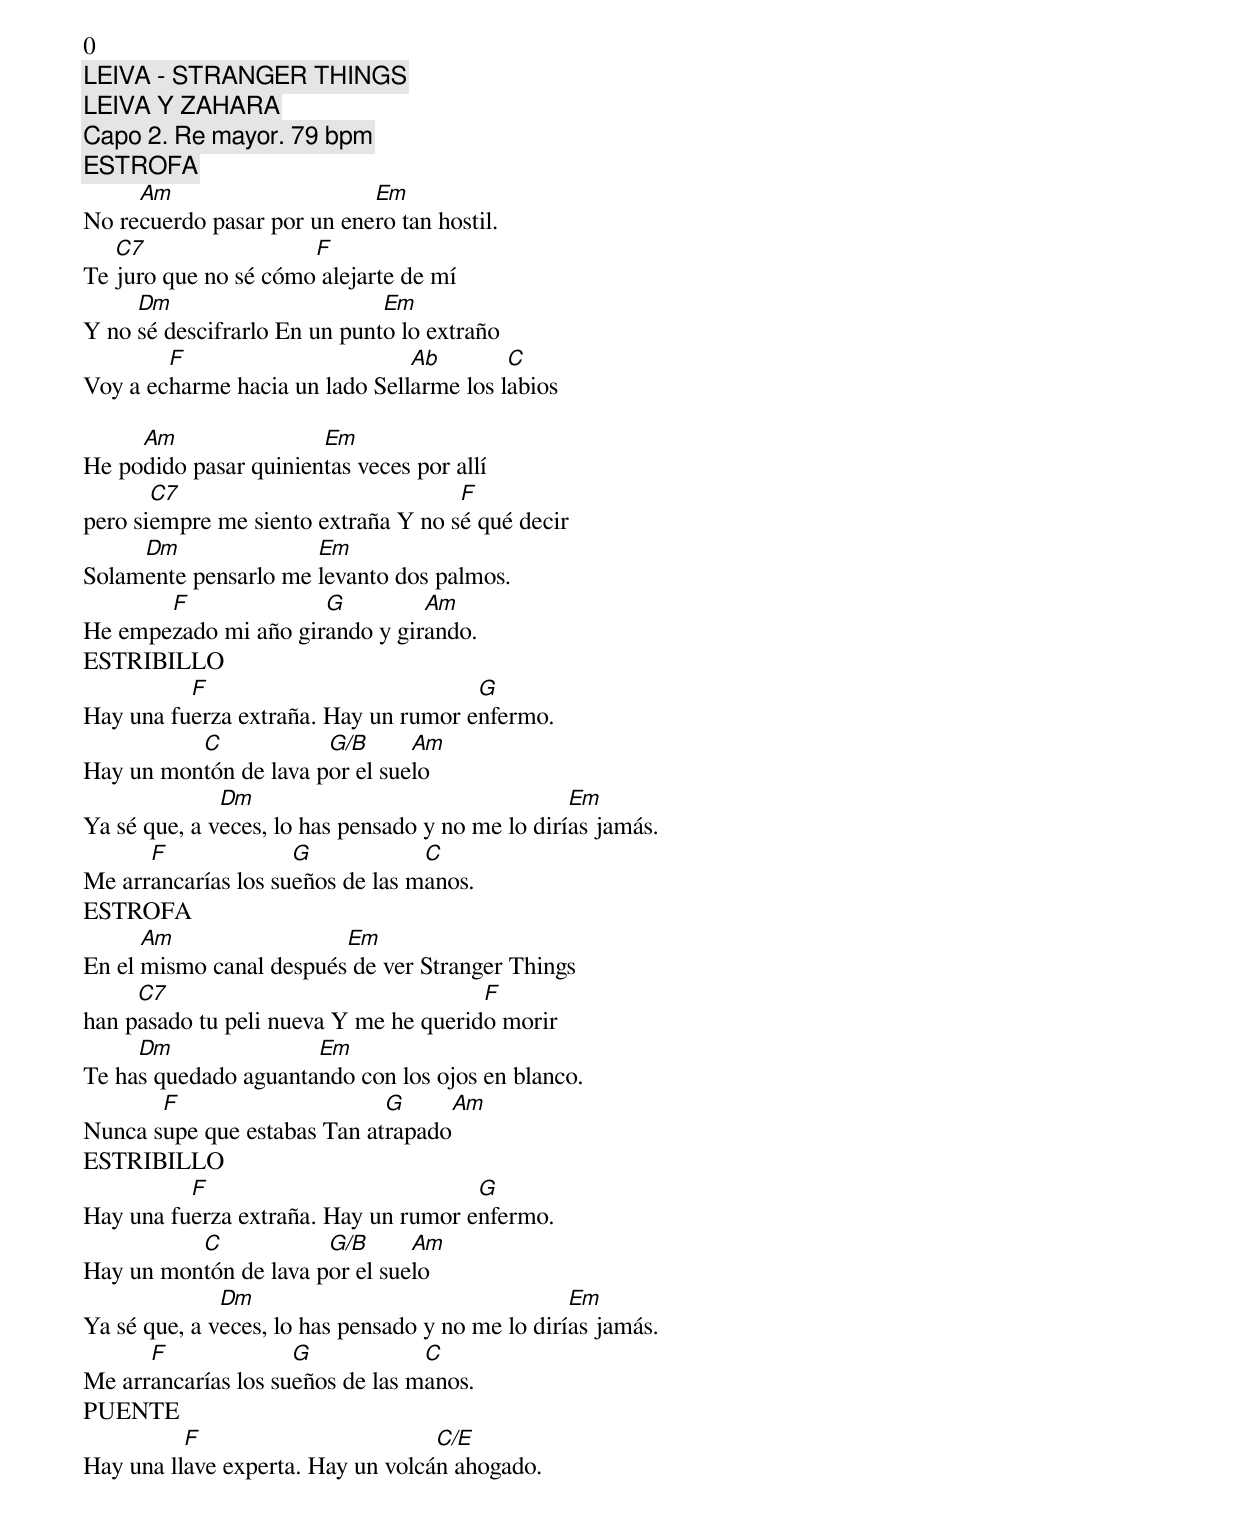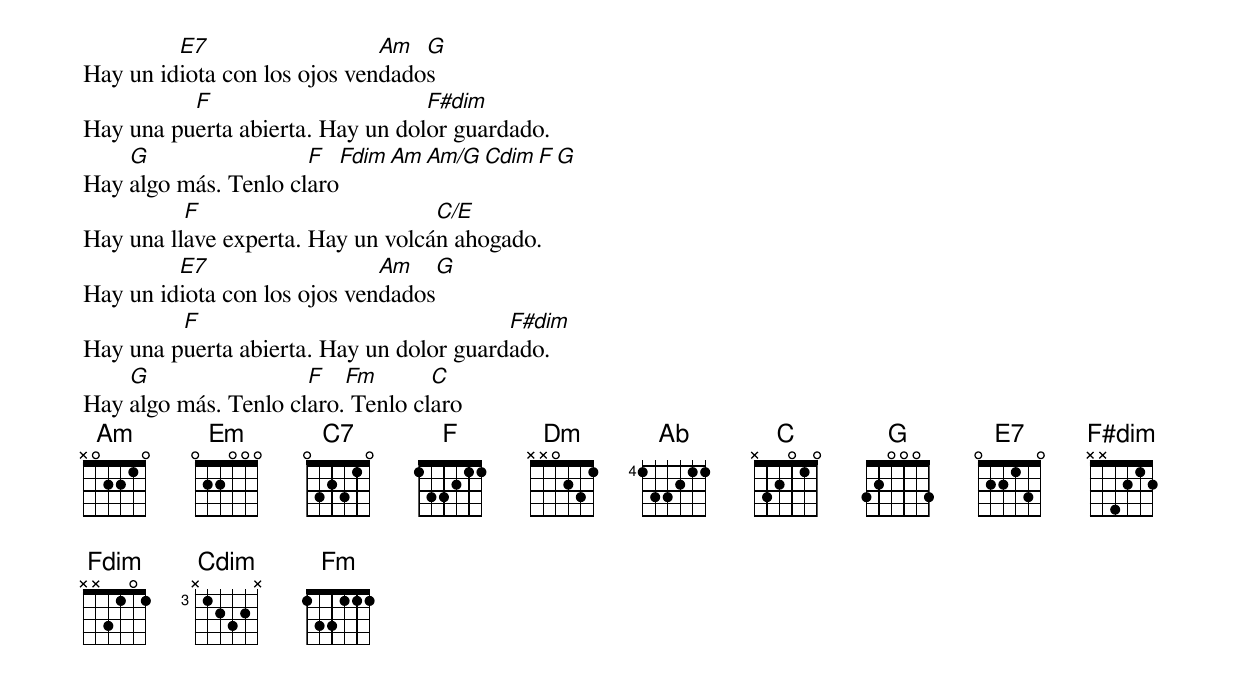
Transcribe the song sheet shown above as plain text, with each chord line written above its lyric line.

0
LEIVA - STRANGER THINGS
LEIVA Y ZAHARA
Capo 2. Re mayor. 79 bpm
ESTROFA
     Am  	            Em
No recuerdo pasar por un enero tan hostil.
   C7  	              F
Te juro que no sé cómo alejarte de mí
     Dm			      Em
Y no sé descifrarlo En un punto lo extraño
        F                       Ab        C
Voy a echarme hacia un lado Sellarme los labios

     Am		       Em
He podido pasar quinientas veces por allí
       C7                            F
pero siempre me siento extraña Y no sé qué decir
     Dm	              Em
Solamente pensarlo me levanto dos palmos.
       F              G		Am
He empezado mi año girando y girando.
ESTRIBILLO
          F			      G
Hay una fuerza extraña. Hay un rumor enfermo.
          C            G/B      Am
Hay un montón de lava por el suelo
              Dm			          Em
Ya sé que, a veces, lo has pensado y no me lo dirías jamás.
      F		     G            C
Me arrancarías los sueños de las manos.
ESTROFA
      Am	         Em
En el mismo canal después de ver Stranger Things
     C7		     	               F
han pasado tu peli nueva Y me he querido morir
     Dm	              Em
Te has quedado aguantando con los ojos en blanco.
       F  	             G      Am
Nunca supe que estabas Tan atrapado
ESTRIBILLO
          F			      G
Hay una fuerza extraña. Hay un rumor enfermo.
          C            G/B      Am
Hay un montón de lava por el suelo
              Dm			          Em
Ya sé que, a veces, lo has pensado y no me lo dirías jamás.
      F		     G            C
Me arrancarías los sueños de las manos.
PUENTE
          F 		           C/E
Hay una llave experta. Hay un volcán ahogado.
         E7                   Am  G
Hay un idiota con los ojos vendados
          F			  F#dim
Hay una puerta abierta. Hay un dolor guardado.
    G                 F    Fdim Am Am/G Cdim F  G
Hay algo más. Tenlo claro
          F 		           C/E
Hay una llave experta. Hay un volcán ahogado.
         E7                   Am      G
Hay un idiota con los ojos vendados
         F	  		          F#dim
Hay una puerta abierta. Hay un dolor guardado.
    G                 F   Fm       C
Hay algo más. Tenlo claro. Tenlo claro
